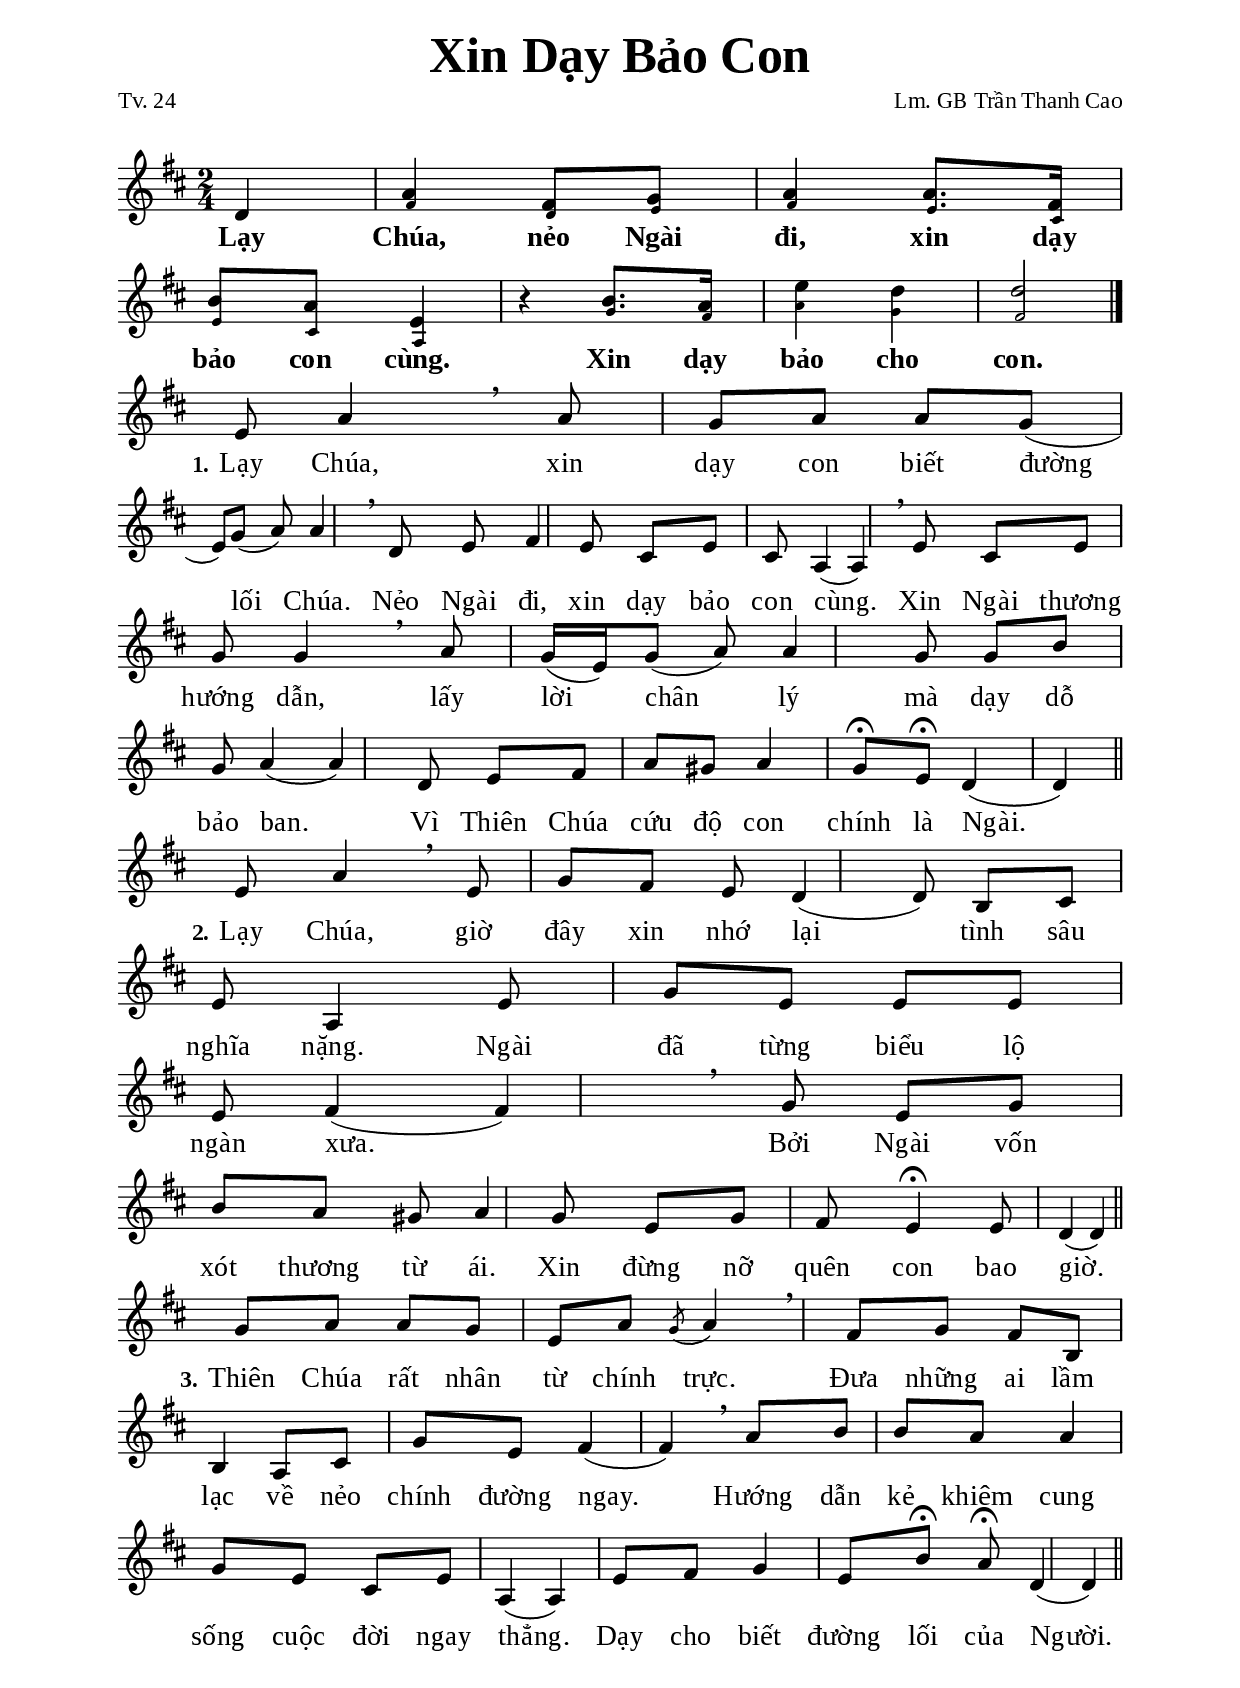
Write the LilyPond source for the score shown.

% Cài đặt chung
\version "2.22.1"
\include "english.ly"

\header {
  title = \markup { \fontsize #3 "Xin Dạy Bảo Con" }
  poet = "Tv. 24"
  composer = "Lm. GB Trần Thanh Cao"
  arranger = " "
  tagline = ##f
}

% Nhạc điệp khúc
nhacDiepKhucSop = \relative c' {
  \partial 4 d4 |
  a'4 fs8 g |
  a4 a8. fs16 |
  b8 a e4 |
  r b'8. a16 |
  e'4 d |
  d2 \bar "|."
}

nhacDiepKhucBas = \relative c' {
  \partial 4 d4 |
  fs d8 e |
  fs4 e8. cs16 |
  e8 cs a4 |
  r g'8. fs16 |
  a4 g |
  fs2
}

% Nhạc phiên khúc
nhacPhienKhucMot = \relative c' {
  e8 a4 \breathe
  a8 g a a g (e) g (a) a4 \breathe
  d,8 e fs4 e8 cs e cs a4 (a) \breathe
  e'8 cs e g g4 \breathe
  a8 g16 (e) g8 (a) a4 g8 g b g a4 (a)
  d,8 e fs a gs a4 g8 \fermata e \fermata d4 (d) \bar "||"
}

nhacPhienKhucHai = \relative c' {
  e8 a4 \breathe
  e8 g fs e d4 (d8) b cs e a,4
  e'8 g e e e e fs4 (fs) \breathe
  g8 e g b a gs a4
  g8 e g fs e4 \fermata e8 d4 (d) \bar "||"
}

nhacPhienKhucBa = \relative c'' {
  g8 a a g e a \acciaccatura g8 a4 \breathe
  fs8 g fs b, b4
  a8 cs g' e fs4 (fs) \breathe
  a8 b b a a4 g8 e cs e a,4 (a)
  e'8 fs g4 e8 b' \fermata a \fermata d,4 (d) \bar "||"
}

% Lời điệp khúc
loiDiepKhuc = \lyricmode {
  Lạy Chúa, nẻo Ngài đi, xin dạy bảo con cùng.
  Xin dạy bảo cho con.
}

% Lời phiên khúc
loiPhienKhucMot = \lyricmode {
  \set stanza = #"1."
  Lạy Chúa, xin dạy con biết đường lối Chúa.
  Nẻo Ngài đi, xin dạy bảo con cùng.
  Xin Ngài thương hướng dẫn,
  lấy lời chân lý mà dạy dỗ bảo ban.
  Vì Thiên Chúa cứu độ con chính là Ngài.
}

loiPhienKhucHai = \lyricmode {
  \set stanza = #"2."
  Lạy Chúa, giờ đây xin nhớ lại tình sâu nghĩa nặng.
  Ngài đã từng biểu lộ ngàn xưa.
  Bởi Ngài vốn xót thương từ ái.
  Xin đừng nỡ quên con bao giờ.
}

loiPhienKhucBa = \lyricmode {
  \set stanza = #"3."
  Thiên Chúa rất nhân từ chính trực.
  Đưa những ai lầm lạc về nẻo chính đường ngay.
  Hướng dẫn kẻ khiêm cung sống cuộc đời ngay thẳng.
  Dạy cho biết đường lối của Người.
}


% Dàn trang
\paper {
  #(set-paper-size "a4")
  top-margin = 10\mm
  bottom-margin = 10\mm
  left-margin = 20\mm
  right-margin = 20\mm
  indent = #0
  #(define fonts
    (make-pango-font-tree
      "Liberation Serif"
      "Liberation Serif"
      "Liberation Serif"
      (/ 20 20)))
  page-count = #1
  system-system-spacing = #'((basic-distance . 13))
  score-system-spacing = #'((basic-distance . 13))
}

% Thiết lập tông và nhịp
TongNhip = { \key d \major \time 2/4 }

% Đổi kích thước nốt cho bè phụ
notBePhu =
#(define-music-function (font-size music) (number? ly:music?)
   (for-some-music
     (lambda (m)
       (if (music-is-of-type? m 'rhythmic-event)
           (begin
             (set! (ly:music-property m 'tweaks)
                   (cons `(font-size . ,font-size)
                         (ly:music-property m 'tweaks)))
             #t)
           #f))
     music)
   music)

\score {
  \new ChoirStaff <<
    \new Staff = diepKhuc \with {
        \consists "Merge_rests_engraver"
        %\magnifyStaff #(magstep +1)
        printPartCombineTexts = ##f
      }
      <<
      \new Voice \TongNhip \partCombine 
        \nhacDiepKhucSop
        \notBePhu -3 { \nhacDiepKhucBas }
      \new NullVoice = nhacThamChieu \nhacDiepKhucSop
      \new Lyrics \lyricsto nhacThamChieu \loiDiepKhuc
      >>
  >>
  \layout {
    \override Lyrics.LyricText.font-series = #'bold
    \override Lyrics.LyricText.font-size = #+2
    \override Lyrics.LyricSpace.minimum-distance = #5
    \override Score.BarNumber.break-visibility = ##(#f #f #f)
    \override Score.SpacingSpanner.uniform-stretching = ##t
  }
}

\score {
  \new ChoirStaff <<
    \new Staff = phienKhuc \with {
        %\magnifyStaff #(magstep +1)
      }
      <<
      \new Voice = beSop {
        \key d \major \time 2/4 \nhacPhienKhucMot
      }
    >>
    \new Lyrics \lyricsto beSop \loiPhienKhucMot
  >>
  \layout {
    \override Staff.TimeSignature.transparent = ##t
    \override Lyrics.LyricText.font-size = #+2
    \override Lyrics.LyricSpace.minimum-distance = #2
    \override Score.BarNumber.break-visibility = ##(#f #f #f)
    \override Score.SpacingSpanner.uniform-stretching = ##t
    \set Score.barAlways = ##t
    \set Score.defaultBarType = ""
  } 
}

\score {
  \new ChoirStaff <<
    \new Staff = phienKhuc \with {
        %\magnifyStaff #(magstep +1)
      }
      <<
      \new Voice = beSop {
        \key d \major \time 2/4 \nhacPhienKhucHai
      }
    >>
    \new Lyrics \lyricsto beSop \loiPhienKhucHai
  >>
  \layout {
    \override Staff.TimeSignature.transparent = ##t
    \override Lyrics.LyricText.font-size = #+2
    \override Lyrics.LyricSpace.minimum-distance = #4
    \override Score.BarNumber.break-visibility = ##(#f #f #f)
    \override Score.SpacingSpanner.uniform-stretching = ##t
    \set Score.barAlways = ##t
    \set Score.defaultBarType = ""
  } 
}

\score {
  \new ChoirStaff <<
    \new Staff = phienKhuc \with {
        %\magnifyStaff #(magstep +1)
      }
      <<
      \new Voice = beSop {
        \key d \major \time 2/4 \nhacPhienKhucBa
      }
    >>
    \new Lyrics \lyricsto beSop \loiPhienKhucBa
  >>
  \layout {
    \override Staff.TimeSignature.transparent = ##t
    \override Lyrics.LyricText.font-size = #+2
    \override Lyrics.LyricSpace.minimum-distance = #2.5
    \override Score.BarNumber.break-visibility = ##(#f #f #f)
    \override Score.SpacingSpanner.uniform-stretching = ##t
    \set Score.barAlways = ##t
    \set Score.defaultBarType = ""
  } 
}
